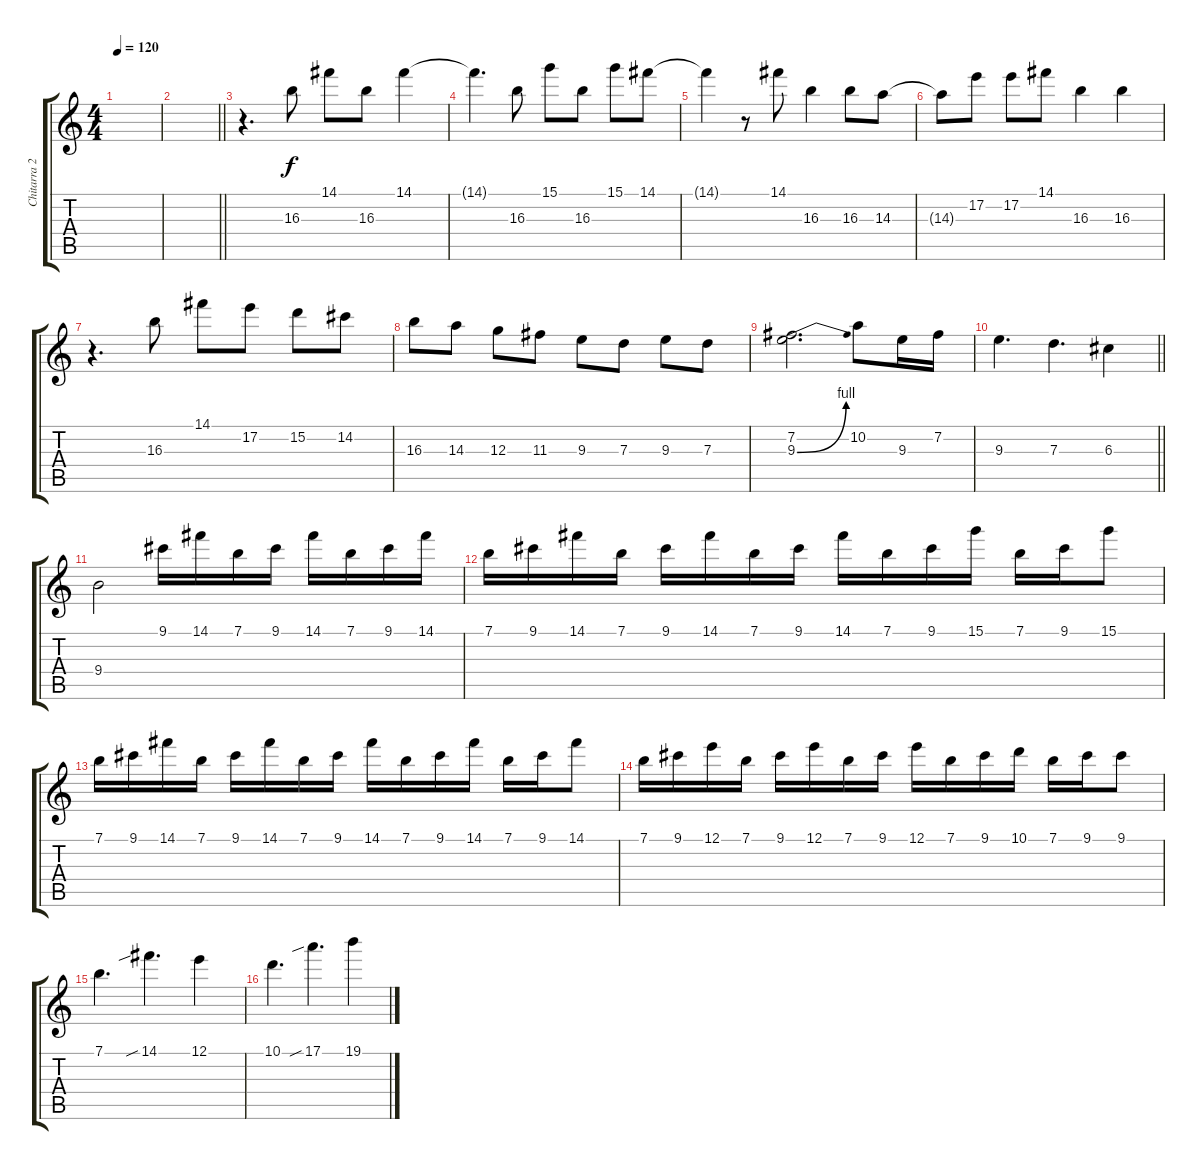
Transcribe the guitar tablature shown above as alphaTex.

\track ("Chitarra 2" "Chitarra 2") {instrument distortionguitar}
\staff {score tabs}
\tuning (E4 B3 G3 D3 A2 E2) {hide}
\ts (4 4)
\tempo 120
\clef g2
\ks c
|
\barLineRight lightlight
|
r.4{d} 16.3.8 14.1.8 16.3.8 14.1.4 |
14.1{t}.4{d} 16.3.8 15.1.8 16.3.8 15.1.8 14.1.8 |
14.1{t}.4 r.8 14.1.8 16.3.4 16.3.8 14.3.8 |
14.3{t}.8 17.2.8 17.2.8 14.1.8 16.3.4 16.3.4 |
r.4{d} 16.3.8 14.1.8 17.2.8 15.2.8 14.2.8 |
16.3.8 14.3.8 12.3.8 11.3.8 9.3.8 7.3.8 9.3.8 7.3.8 |
(7.2 9.3{be (bend 0 0 60 4)}).2{d} 10.2.8 9.3.16 7.2.16 |
\barLineRight lightlight
9.3.4{d} 7.3.4{d} 6.3.4 |
9.4.2 9.1.16 14.1.16 7.1.16 9.1.16 14.1.16 7.1.16 9.1.16 14.1.16 |
7.1.16 9.1.16 14.1.16 7.1.16 9.1.16 14.1.16 7.1.16 9.1.16 14.1.16 7.1.16 9.1.16 15.1.16 7.1.16 9.1.16 15.1.8 |
7.1.16 9.1.16 14.1.16 7.1.16 9.1.16 14.1.16 7.1.16 9.1.16 14.1.16 7.1.16 9.1.16 14.1.16 7.1.16 9.1.16 14.1.8 |
7.1.16 9.1.16 12.1.16 7.1.16 9.1.16 12.1.16 7.1.16 9.1.16 12.1.16 7.1.16 9.1.16 10.1.16 7.1.16 9.1.16 9.1.8 |
7.1.4{d} 14.1{sib}.4{d} 12.1.4 |
10.1.4{d} 17.1{sib}.4{d} 19.1.4
